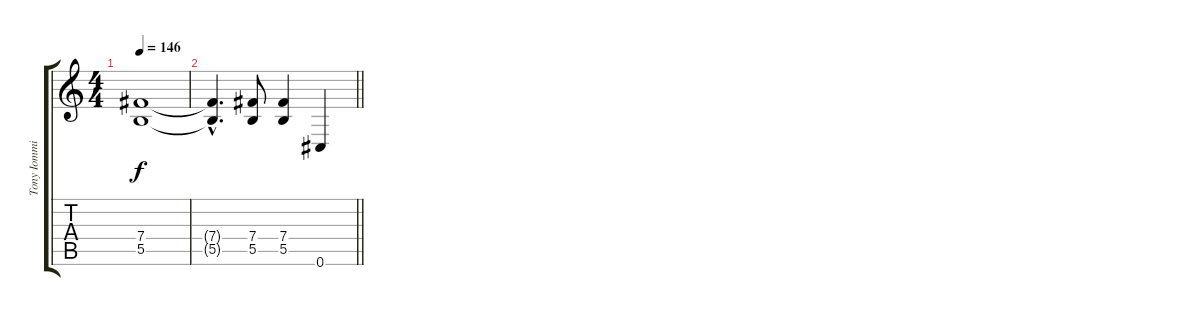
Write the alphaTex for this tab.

\track ("Tony Iommi - Rhy 2" "Tony Iommi") {instrument distortionguitar}
\staff {score tabs}
\tuning (Db4 Ab3 E3 B2 Gb2 Db2) {hide}
\ts (4 4)
\tempo 146
\clef g2
\ks c
(7.4 5.5).1{dy f} |
\barLineRight lightlight
(7.4{hac t} 5.5{hac t}).4{d} (7.4 5.5).8 (7.4 5.5).4 0.6.4
